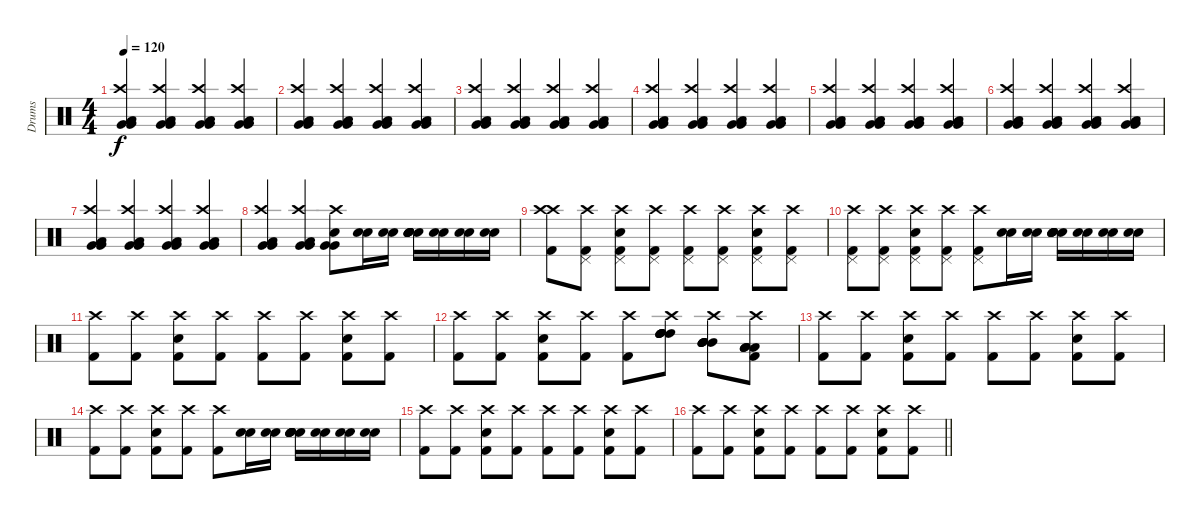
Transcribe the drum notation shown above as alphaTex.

\track ("Drums" "Drums") {instrument percussion}
\staff {score}
\articulation defaults
\ts (4 4)
\tempo 120
\clef neutral
\ks c
("Low Tom (hit)" "Crash high (hit)" "Very Low Tom (hit)" "Very Low Tom (hit)").4{dy f} ("Low Tom (hit)" "Crash high (hit)" "Very Low Tom (hit)" "Very Low Tom (hit)").4 ("Low Tom (hit)" "Crash high (hit)" "Very Low Tom (hit)" "Very Low Tom (hit)").4 ("Low Tom (hit)" "Crash high (hit)" "Very Low Tom (hit)" "Very Low Tom (hit)").4 |
("Low Tom (hit)" "Crash high (hit)" "Very Low Tom (hit)" "Very Low Tom (hit)").4 ("Low Tom (hit)" "Crash high (hit)" "Very Low Tom (hit)" "Very Low Tom (hit)").4 ("Low Tom (hit)" "Crash high (hit)" "Very Low Tom (hit)" "Very Low Tom (hit)").4 ("Low Tom (hit)" "Crash high (hit)" "Very Low Tom (hit)" "Very Low Tom (hit)").4 |
("Low Tom (hit)" "Crash high (hit)" "Very Low Tom (hit)" "Very Low Tom (hit)").4 ("Low Tom (hit)" "Crash high (hit)" "Very Low Tom (hit)" "Very Low Tom (hit)").4 ("Low Tom (hit)" "Crash high (hit)" "Very Low Tom (hit)" "Very Low Tom (hit)").4 ("Low Tom (hit)" "Crash high (hit)" "Very Low Tom (hit)" "Very Low Tom (hit)").4 |
("Low Tom (hit)" "Crash high (hit)" "Very Low Tom (hit)" "Very Low Tom (hit)").4 ("Low Tom (hit)" "Crash high (hit)" "Very Low Tom (hit)" "Very Low Tom (hit)").4 ("Low Tom (hit)" "Crash high (hit)" "Very Low Tom (hit)" "Very Low Tom (hit)").4 ("Low Tom (hit)" "Crash high (hit)" "Very Low Tom (hit)" "Very Low Tom (hit)").4 |
("Low Tom (hit)" "Crash high (hit)" "Very Low Tom (hit)" "Very Low Tom (hit)").4 ("Low Tom (hit)" "Crash high (hit)" "Very Low Tom (hit)" "Very Low Tom (hit)").4 ("Low Tom (hit)" "Crash high (hit)" "Very Low Tom (hit)" "Very Low Tom (hit)").4 ("Low Tom (hit)" "Crash high (hit)" "Very Low Tom (hit)" "Very Low Tom (hit)").4 |
("Low Tom (hit)" "Crash high (hit)" "Very Low Tom (hit)" "Very Low Tom (hit)").4 ("Low Tom (hit)" "Crash high (hit)" "Very Low Tom (hit)" "Very Low Tom (hit)").4 ("Low Tom (hit)" "Crash high (hit)" "Very Low Tom (hit)" "Very Low Tom (hit)").4 ("Low Tom (hit)" "Crash high (hit)" "Very Low Tom (hit)" "Very Low Tom (hit)").4 |
("Low Tom (hit)" "Crash high (hit)" "Very Low Tom (hit)" "Very Low Tom (hit)").4 ("Low Tom (hit)" "Crash high (hit)" "Very Low Tom (hit)" "Very Low Tom (hit)").4 ("Low Tom (hit)" "Crash high (hit)" "Very Low Tom (hit)" "Very Low Tom (hit)").4 ("Low Tom (hit)" "Crash high (hit)" "Very Low Tom (hit)" "Very Low Tom (hit)").4 |
("Low Tom (hit)" "Crash high (hit)" "Very Low Tom (hit)" "Very Low Tom (hit)").4 ("Low Tom (hit)" "Crash high (hit)" "Very Low Tom (hit)" "Very Low Tom (hit)").4 ("Snare (hit) 2" "Crash high (hit)" "Very Low Tom (hit)" "Very Low Tom (hit)").8 ("Snare (hit) 2" "Snare (hit) 2").16 ("Snare (hit) 2" "Snare (hit) 2").16 ("Snare (hit) 2" "Snare (hit) 2" "Snare (hit) 2" "Snare (hit) 2" "Snare (hit) 2" "Snare (hit) 2").16 ("Snare (hit) 2" "Snare (hit) 2").16 ("Snare (hit) 2" "Snare (hit) 2").16 ("Snare (hit) 2" "Snare (hit) 2").16 |
("Crash high (hit)" "Crash high (hit)" "Kick (hit) 2").8 ("Crash high (hit)" "Pedal Hi-Hat (hit)" "Kick (hit) 2").8 ("Crash high (hit)" "Pedal Hi-Hat (hit)" "Snare (hit) 2" "Kick (hit) 2").8 ("Crash high (hit)" "Pedal Hi-Hat (hit)" "Kick (hit) 2").8 ("Crash high (hit)" "Pedal Hi-Hat (hit)" "Kick (hit) 2").8 ("Crash high (hit)" "Pedal Hi-Hat (hit)" "Kick (hit) 2").8 ("Crash high (hit)" "Pedal Hi-Hat (hit)" "Snare (hit) 2" "Kick (hit) 2").8 ("Crash high (hit)" "Pedal Hi-Hat (hit)" "Kick (hit) 2").8 |
("Crash high (hit)" "Pedal Hi-Hat (hit)" "Kick (hit) 2").8 ("Crash high (hit)" "Pedal Hi-Hat (hit)" "Kick (hit) 2").8 ("Crash high (hit)" "Pedal Hi-Hat (hit)" "Snare (hit) 2" "Kick (hit) 2").8 ("Crash high (hit)" "Pedal Hi-Hat (hit)" "Kick (hit) 2").8 ("Crash high (hit)" "Pedal Hi-Hat (hit)" "Kick (hit) 2").8 ("Snare (hit) 2" "Snare (hit) 2").16 ("Snare (hit) 2" "Snare (hit) 2").16 ("Snare (hit) 2" "Snare (hit) 2" "Snare (hit) 2" "Snare (hit) 2" "Snare (hit) 2" "Snare (hit) 2").16 ("Snare (hit) 2" "Snare (hit) 2").16 ("Snare (hit) 2" "Snare (hit) 2").16 ("Snare (hit) 2" "Snare (hit) 2").16 |
("Crash high (hit)" "Kick (hit) 2").8 ("Crash high (hit)" "Kick (hit) 2").8 ("Crash high (hit)" "Snare (hit) 2" "Kick (hit) 2").8 ("Crash high (hit)" "Kick (hit) 2").8 ("Crash high (hit)" "Kick (hit) 2").8 ("Crash high (hit)" "Kick (hit) 2").8 ("Crash high (hit)" "Snare (hit) 2" "Kick (hit) 2").8 ("Crash high (hit)" "Kick (hit) 2").8 |
("Crash high (hit)" "Kick (hit) 2").8 ("Crash high (hit)" "Kick (hit) 2").8 ("Crash high (hit)" "Snare (hit) 2" "Kick (hit) 2").8 ("Crash high (hit)" "Kick (hit) 2").8 ("Crash high (hit)" "Kick (hit) 2").8 ("High Tom (hit)" "High Tom (hit)" "Crash high (hit)" "High Tom (hit)" "High Tom (hit)" "High Tom (hit)").8 ("Mid Tom (hit)" "Mid Tom (hit)" "Crash high (hit)" "Mid Tom (hit)" "Mid Tom (hit)" "Mid Tom (hit)").8 ("Low Tom (hit)" "Low Tom (hit)" "Crash high (hit)" "Low Tom (hit)" "Low Tom (hit)" "Kick (hit) 2").8 |
("Crash high (hit)" "Kick (hit) 2").8 ("Crash high (hit)" "Kick (hit) 2").8 ("Crash high (hit)" "Snare (hit) 2" "Kick (hit) 2").8 ("Crash high (hit)" "Kick (hit) 2").8 ("Crash high (hit)" "Kick (hit) 2").8 ("Crash high (hit)" "Kick (hit) 2").8 ("Crash high (hit)" "Snare (hit) 2" "Kick (hit) 2").8 ("Crash high (hit)" "Kick (hit) 2").8 |
("Crash high (hit)" "Kick (hit) 2").8 ("Crash high (hit)" "Kick (hit) 2").8 ("Crash high (hit)" "Snare (hit) 2" "Kick (hit) 2").8 ("Crash high (hit)" "Kick (hit) 2").8 ("Crash high (hit)" "Kick (hit) 2").8 ("Snare (hit) 2" "Snare (hit) 2").16 ("Snare (hit) 2" "Snare (hit) 2").16 ("Snare (hit) 2" "Snare (hit) 2" "Snare (hit) 2" "Snare (hit) 2" "Snare (hit) 2" "Snare (hit) 2").16 ("Snare (hit) 2" "Snare (hit) 2").16 ("Snare (hit) 2" "Snare (hit) 2").16 ("Snare (hit) 2" "Snare (hit) 2").16 |
("Crash high (hit)" "Kick (hit) 2").8 ("Crash high (hit)" "Kick (hit) 2").8 ("Crash high (hit)" "Snare (hit) 2" "Kick (hit) 2").8 ("Crash high (hit)" "Kick (hit) 2").8 ("Crash high (hit)" "Kick (hit) 2").8 ("Crash high (hit)" "Kick (hit) 2").8 ("Crash high (hit)" "Snare (hit) 2" "Kick (hit) 2").8 ("Crash high (hit)" "Kick (hit) 2").8 |
\barLineRight lightlight
("Crash high (hit)" "Kick (hit) 2").8 ("Crash high (hit)" "Kick (hit) 2").8 ("Crash high (hit)" "Snare (hit) 2" "Kick (hit) 2").8 ("Crash high (hit)" "Kick (hit) 2").8 ("Crash high (hit)" "Kick (hit) 2").8 ("Crash high (hit)" "Kick (hit) 2").8 ("Crash high (hit)" "Snare (hit) 2" "Kick (hit) 2").8 ("Crash high (hit)" "Kick (hit) 2").8
